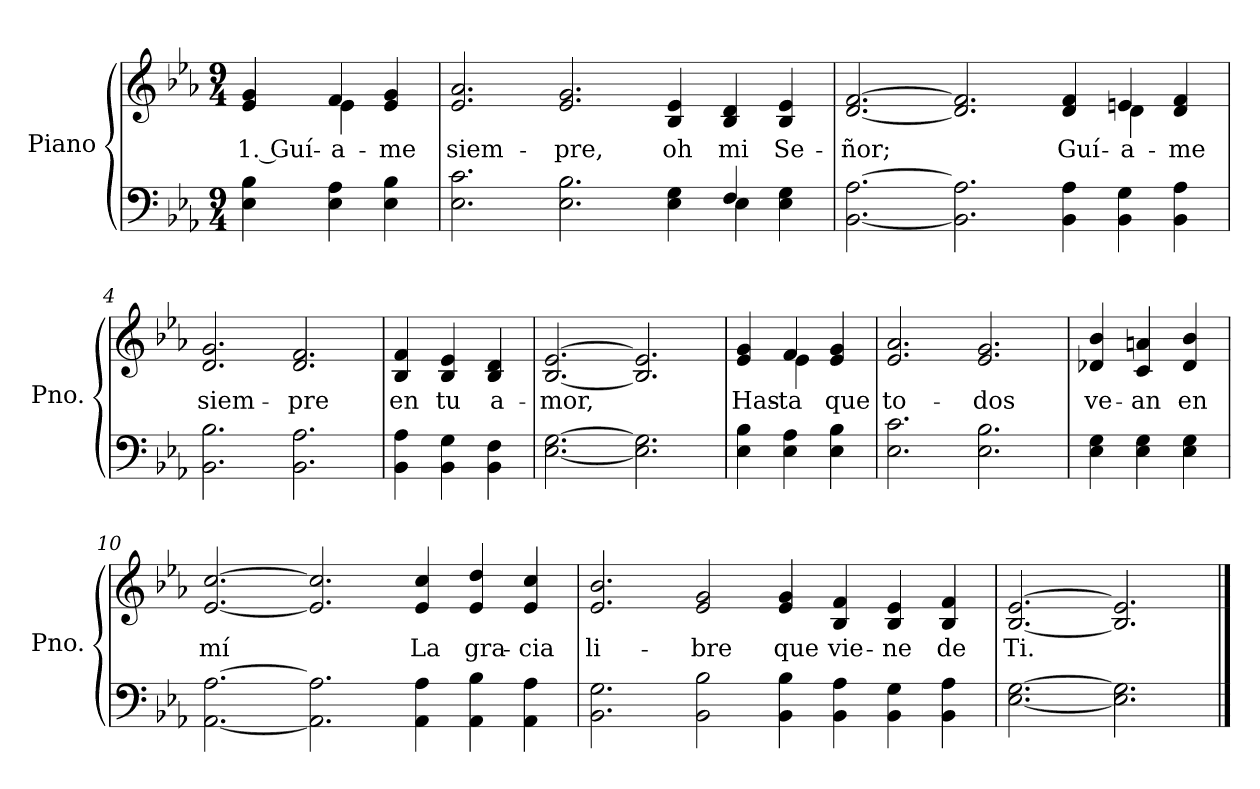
**kern	**kern	**text
*part1	*part1	*part1
*staff2	*staff1	*staff1
*I"Piano	*	*
*I'Pno.	*	*
*stria5	*stria5	*
*clefF4	*clefG2	*
*k[b-e-a-]	*k[b-e-a-]	*
*M9/4	*M9/4	*
=1	=1	=1
!	!	!LO:LY:b
*	*^	*
4E-\ 4B-\	4e-/ 4g/	4ryy	1. Guí-
!	!	!	!LO:LY:b
4E-\ 4A-\	4f/	4e-\	-a-
!	!	!	!LO:LY:b
4E-\ 4B-\	4e-/ 4g/	4ryy	-me
=2	=2	=2	=2
*^	*	*	*
!	!	!	!	!LO:LY:b
*	*	*v	*v	*
2.E-\ 2.c\	1..ryy	2.e-/ 2.a-/	siem-
!	!	!	!LO:LY:b
2.E-\ 2.B-\	.	2.e-/ 2.g/	-pre,
!	!	!	!LO:LY:b
4E-\ 4G\	.	4B-/ 4e-/	oh
!	!	!	!LO:LY:b
4F/	4E-\	4B-/ 4d/	mi
!	!	!	!LO:LY:b
4E-\ 4G\	4ryy	4B-/ 4e-/	Se-
=3	=3	=3	=3
!	!	!	!LO:LY:b
*v	*v	*^	*
[2.BB-\ [2.A-\	[2.d/ [2.f/	1..ryy	-ñor;
2.BB-\] 2.A-\]	2.d/] 2.f/]	.	.
!	!	!	!LO:LY:b
4BB-\ 4A-\	4d/ 4f/	.	Guí-
!	!	!	!LO:LY:b
4BB-\ 4G\	4en/	4d\	-a-
!	!	!	!LO:LY:b
4BB-\ 4A-\	4d/ 4f/	4ryy	-me
=4	=4	=4	=4
!	!	!	!LO:LY:b
*	*v	*v	*
2.BB-\ 2.B-\	2.d/ 2.g/	siem-
!	!	!LO:LY:b
2.BB-\ 2.A-\	2.d/ 2.f/	-pre
!!LO:LB:g=z
=5	=5	=5
!	!	!LO:LY:b
4BB-\ 4A-\	4B-/ 4f/	en
!	!	!LO:LY:b
4BB-\ 4G\	4B-/ 4e-/	tu
!	!	!LO:LY:b
4BB-\ 4F\	4B-/ 4d/	a-
=6	=6	=6
!	!	!LO:LY:b
[2.E-\ [2.G\	[2.B-/ [2.e-/	-mor,
2.E-\] 2.G\]	2.B-/] 2.e-/]	.
=7	=7	=7
!	!	!LO:LY:b
*	*^	*
4E-\ 4B-\	4e-/ 4g/	4ryy	Has-
!	!	!	!LO:LY:b
4E-\ 4A-\	4f/	4e-\	-ta
!	!	!	!LO:LY:b
4E-\ 4B-\	4e-/ 4g/	4ryy	que
=8	=8	=8	=8
!	!	!	!LO:LY:b
*	*v	*v	*
2.E-\ 2.c\	2.e-/ 2.a-/	to-
!	!	!LO:LY:b
2.E-\ 2.B-\	2.e-/ 2.g/	-dos
!!LO:LB:g=z
=9	=9	=9
!	!	!LO:LY:b
4E-\ 4G\	4d-X/ 4b-/	ve-
!	!	!LO:LY:b
4E-\ 4G\	4c/ 4an/	-an
!	!	!LO:LY:b
4E-\ 4G\	4d-/ 4b-/	en
=10	=10	=10
!	!	!LO:LY:b
[2.AA-\ [2.A-\	[2.e-/ [2.cc/	mí
2.AA-\] 2.A-\]	2.e-/] 2.cc/]	.
!	!	!LO:LY:b
4AA-\ 4A-\	4e-/ 4cc/	La
!	!	!LO:LY:b
4AA-\ 4B-\	4e-/ 4dd/	gra-
!	!	!LO:LY:b
4AA-\ 4A-\	4e-/ 4cc/	-cia
=11	=11	=11
!	!	!LO:LY:b
2.BB-\ 2.G\	2.e-/ 2.b-/	li-
!	!	!LO:LY:b
2BB-\ 2B-\	2e-/ 2g/	-bre
!	!	!LO:LY:b
4BB-\ 4B-\	4e-/ 4g/	que
!	!	!LO:LY:b
4BB-\ 4A-\	4B-/ 4f/	vie-
!	!	!LO:LY:b
4BB-\ 4G\	4B-/ 4e-/	-ne
!	!	!LO:LY:b
4BB-\ 4A-\	4B-/ 4f/	de
=12	=12	=12
!	!	!LO:LY:b
[2.E-\ [2.G\	[2.B-/ [2.e-/	Ti.
2.E-\] 2.G\]	2.B-/] 2.e-/]	.
==	==	==
*-	*-	*-
